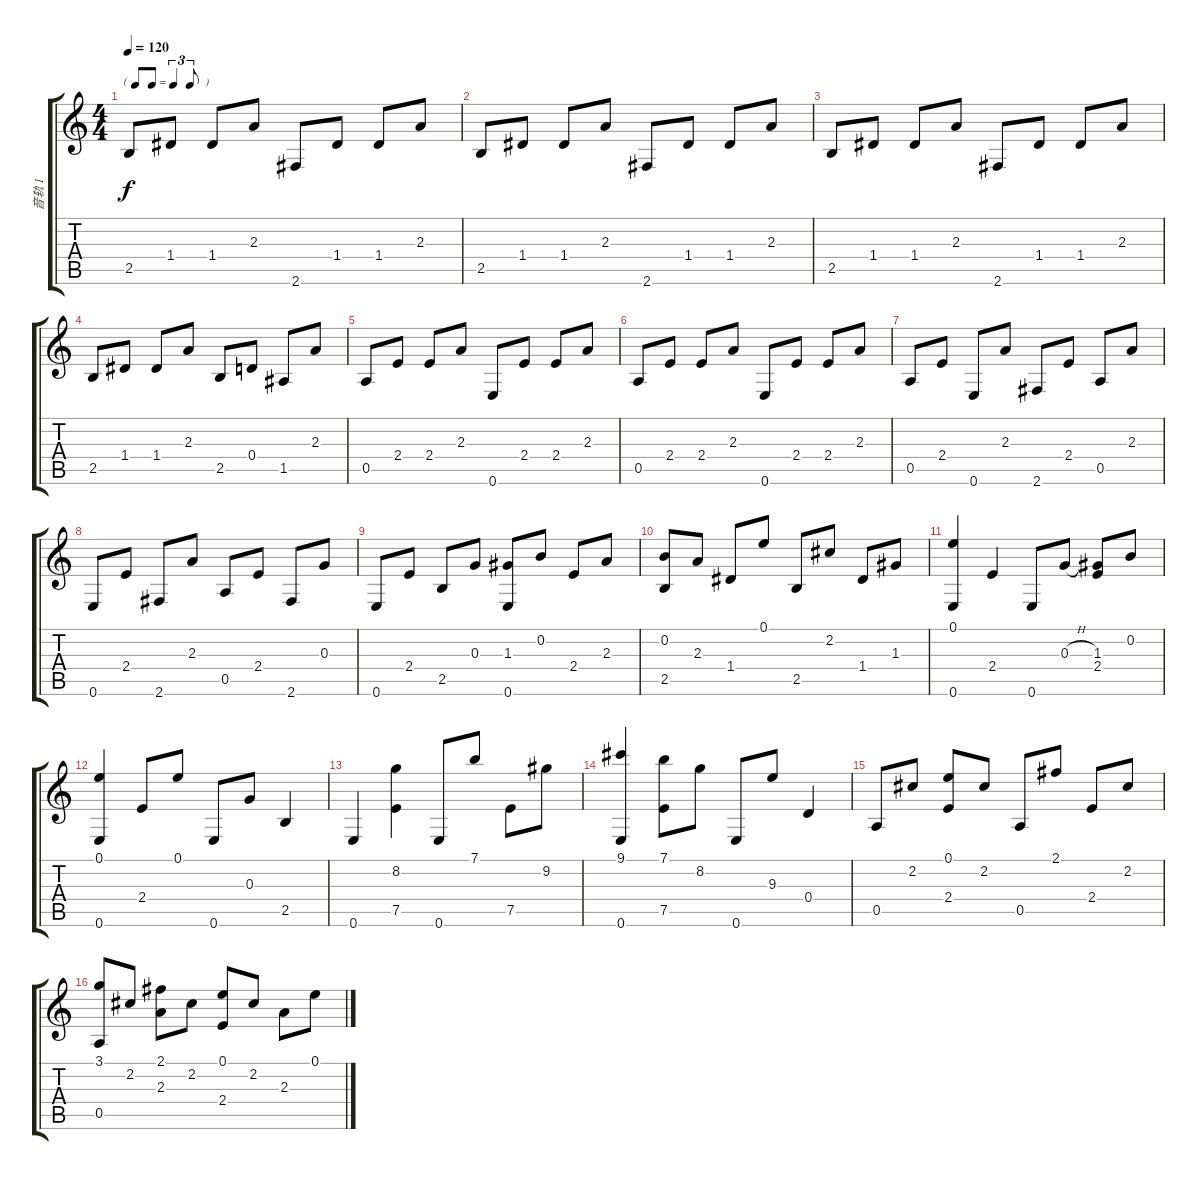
\track ("音轨 1" "音轨 1") {instrument acousticguitarnylon}
\staff {score tabs}
\tuning (E4 B3 G3 D3 A2 E2) {hide}
\ts (4 4)
\tf triplet8th
\tempo 120
\clef g2
\ks c
2.5.8{dy f} 1.4.8 1.4.8 2.3.8 2.6.8 1.4.8 1.4.8 2.3.8 |
2.5.8 1.4.8 1.4.8 2.3.8 2.6.8 1.4.8 1.4.8 2.3.8 |
2.5.8 1.4.8 1.4.8 2.3.8 2.6.8 1.4.8 1.4.8 2.3.8 |
2.5.8 1.4.8 1.4.8 2.3.8 2.5.8 0.4.8 1.5.8 2.3.8 |
0.5.8 2.4.8 2.4.8 2.3.8 0.6.8 2.4.8 2.4.8 2.3.8 |
0.5.8 2.4.8 2.4.8 2.3.8 0.6.8 2.4.8 2.4.8 2.3.8 |
0.5.8 2.4.8 0.6.8 2.3.8 2.6.8 2.4.8 0.5.8 2.3.8 |
0.6.8 2.4.8 2.6.8 2.3.8 0.5.8 2.4.8 2.6.8 0.3.8 |
0.6.8 2.4.8 2.5.8 0.3.8 (1.3 0.6).8 0.2.8 2.4.8 2.3.8 |
(0.2 2.5).8 2.3.8 1.4.8 0.1.8 2.5.8 2.2.8 1.4.8 1.3.8 |
(0.1 0.6).4 2.4.4 0.6.8 0.3{h}.8 (1.3 2.4).8 0.2.8 |
(0.1 0.6).4 2.4.8 0.1.8 0.6.8 0.3.8 2.5.4 |
0.6.4 (8.2 7.5).4 0.6.8 7.1.8 7.5.8 9.2.8 |
(9.1 0.6).4 (7.1 7.5).8 8.2.8 0.6.8 9.3.8 0.4.4 |
0.5.8 2.2.8 (0.1 2.4).8 2.2.8 0.5.8 2.1.8 2.4.8 2.2.8 |
(3.1 0.5).8 2.2.8 (2.1 2.3).8 2.2.8 (0.1 2.4).8 2.2.8 2.3.8 0.1.8
